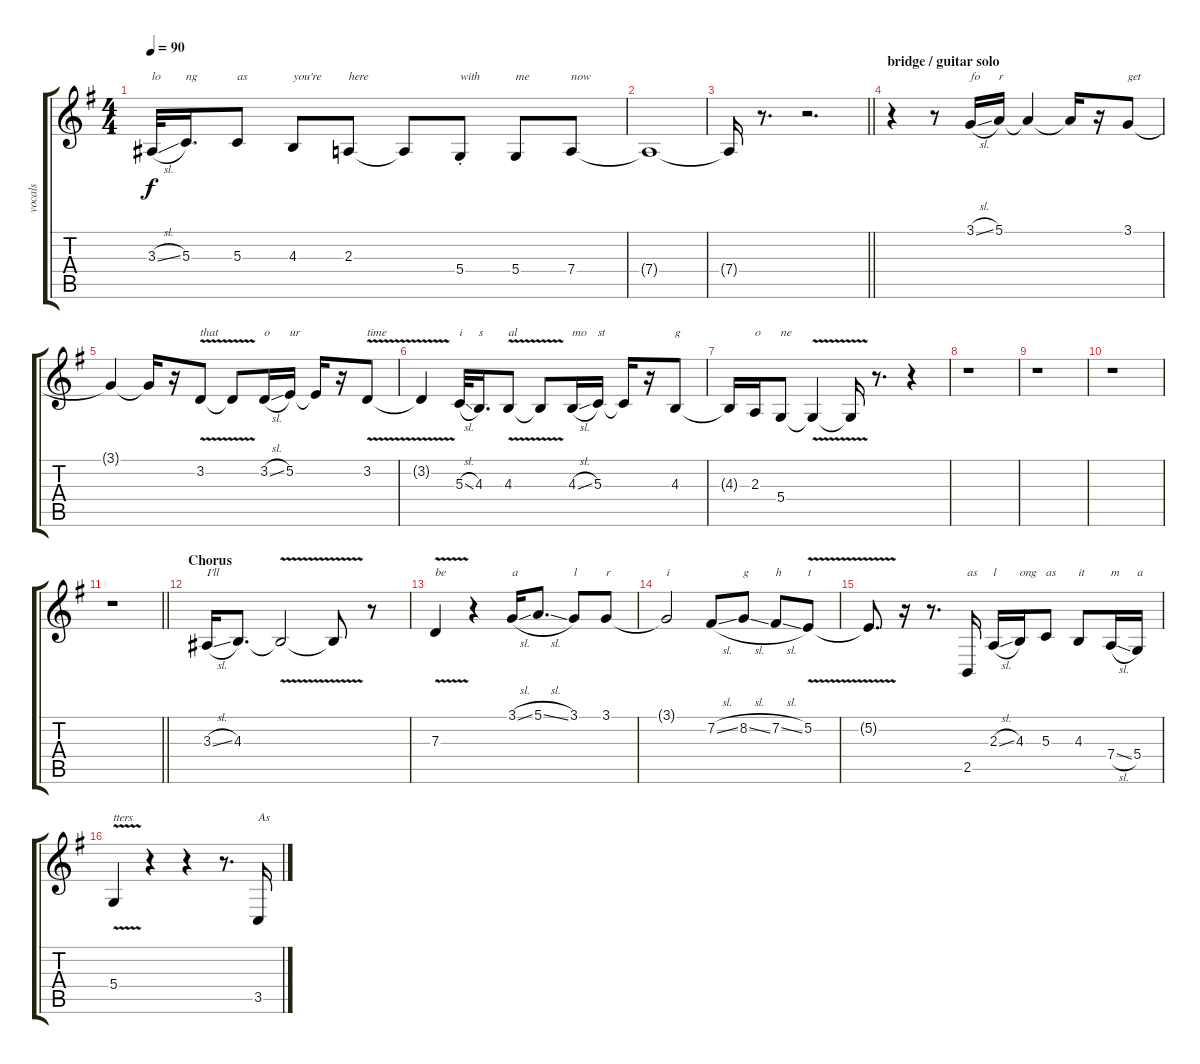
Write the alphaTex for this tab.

\track ("vocals" "vocals") {instrument lead2sawtooth}
\staff {score tabs}
\tuning (E4 B3 G3 D3 A2 E2) {hide}
\ts (4 4)
\tempo 90
\clef g2
\ks g
3.3{sl}.32{txt "lo" dy f} 5.3.16{d txt "ng"} 5.3.8{txt "as"} 4.3.8{txt "you're"} 2.3.8{txt "here"} 2.3{t}.8 5.4{st}.8{txt "with"} 5.4.8{txt "me"} 7.4.8{txt "now"} |
7.4{t}.1 |
\barLineRight lightlight
7.4{t}.16 r.8{d} r.2{d} |
\section ("" "bridge / guitar solo")
r.4{balance 0} r.8 3.1{sl}.16{txt "fo"} 5.1.16{txt "r"} 5.1{t}.4 5.1{t}.16 r.16 3.1.8{txt "get"} |
3.1{t}.4 3.1{t}.16 r.16 3.2{v}.8{txt "that"} 3.2{t}.8 3.2{sl}.16{txt "o"} 5.2.16{txt "ur"} 5.2{t}.16 r.16 3.2{v}.8{txt "time"} |
3.2{t}.4 5.3{sl}.32{txt "i"} 4.3.16{d txt "s"} 4.3{v}.8{txt "al"} 4.3{t}.8 4.3{sl}.16{txt "mo"} 5.3.16{txt "st"} 5.3{t}.16 r.16 4.3.8{txt "g"} |
4.3{t}.16 2.3.16{txt "o"} 5.4.8{txt "ne"} 5.4{v t}.4 5.4{t}.16 r.8{d} r.4 |
r.1 |
r.1 |
r.1 |
\barLineRight lightlight
r.1 |
\section ("" "Chorus")
3.3{sl}.16{txt "I'll" balance 8} 4.3.8{d} 4.3{v t}.2 4.3{t}.8 r.8 |
7.3{v}.4{txt "be"} r.4 3.1{sl}.16{txt "a"} 5.1{sl}.8{d} 3.1.8{txt "l"} 3.1.8{txt "r"} |
3.1{t}.2{txt "i"} 7.2{sl}.8 8.2{sl}.8{txt "g"} 7.2{sl}.8{txt "h"} 5.2{v}.8{txt "t"} |
5.2{t}.8{d} r.16 r.8{d} 2.5.16{txt "as"} 2.3{sl}.16{txt "l"} 4.3.16{txt "ong"} 5.3.8{txt "as"} 4.3.8{txt "it"} 7.4{sl}.16{txt "m"} 5.4.16{txt "a"} |
5.4{v}.4{txt "tters"} r.4 r.4 r.8{d} 3.5.16{txt "As"}
